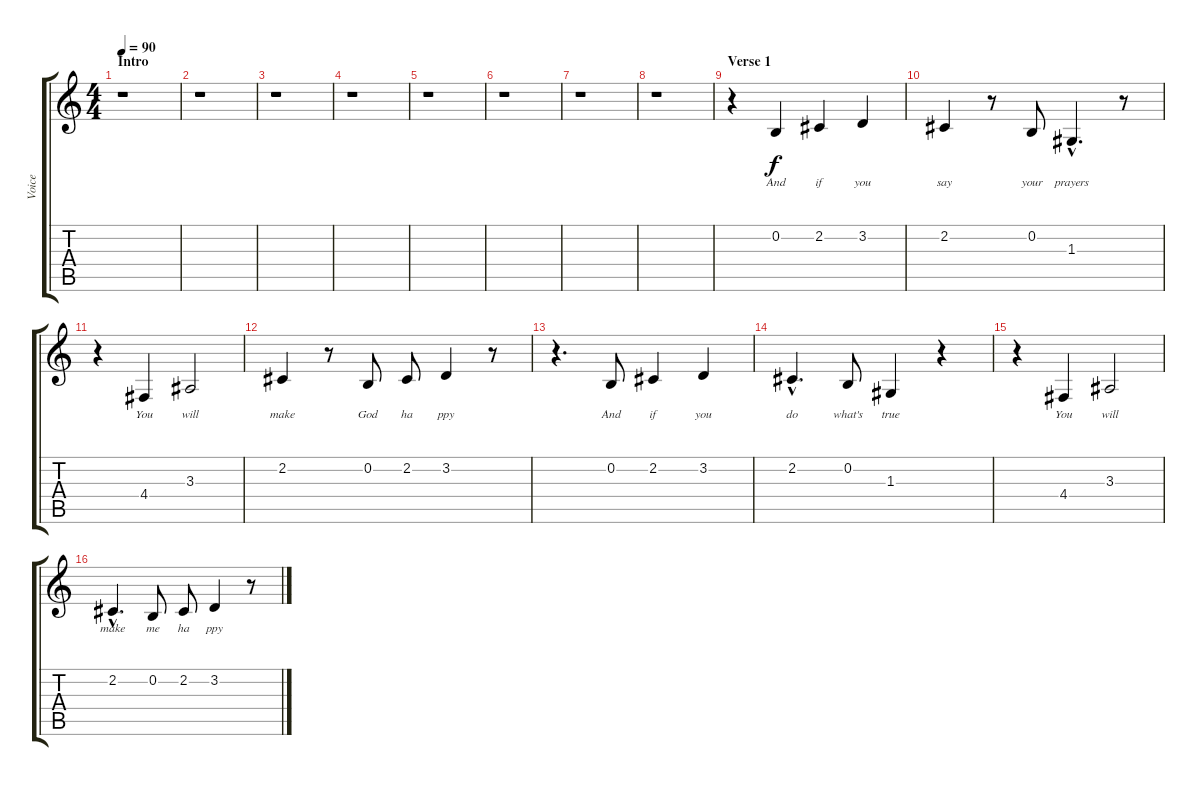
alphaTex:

\track ("Voice" "Voice") {instrument flute}
\staff {score tabs}
\tuning (E4 B3 G3 D3 A2 E2) {hide}
\ts (4 4)
\section ("" "Intro")
\tempo 90
\clef g2
\ks c
r.1{dy f instrument flute} |
r.1 |
r.1 |
r.1 |
r.1 |
r.1 |
r.1 |
r.1 |
\section ("" "Verse 1")
r.4 0.2.4{lyrics (0 "And") lyrics (1 "") lyrics (2 "") lyrics (3 "") lyrics (4 "")} 2.2.4{lyrics (0 "if") lyrics (1 "") lyrics (2 "") lyrics (3 "") lyrics (4 "")} 3.2.4{lyrics (0 "you") lyrics (1 "") lyrics (2 "") lyrics (3 "") lyrics (4 "")} |
2.2.4{lyrics (0 "say") lyrics (1 "") lyrics (2 "") lyrics (3 "") lyrics (4 "")} r.8 0.2.8{lyrics (0 "your") lyrics (1 "") lyrics (2 "") lyrics (3 "") lyrics (4 "")} 1.3{hac}.4{d lyrics (0 "prayers") lyrics (1 "") lyrics (2 "") lyrics (3 "") lyrics (4 "")} r.8 |
r.4 4.4.4{lyrics (0 "You") lyrics (1 "") lyrics (2 "") lyrics (3 "") lyrics (4 "")} 3.3.2{lyrics (0 "will") lyrics (1 "") lyrics (2 "") lyrics (3 "") lyrics (4 "")} |
2.2.4{lyrics (0 "make") lyrics (1 "") lyrics (2 "") lyrics (3 "") lyrics (4 "")} r.8 0.2.8{lyrics (0 "God") lyrics (1 "") lyrics (2 "") lyrics (3 "") lyrics (4 "")} 2.2.8{lyrics (0 "ha") lyrics (1 "") lyrics (2 "") lyrics (3 "") lyrics (4 "")} 3.2.4{lyrics (0 "ppy") lyrics (1 "") lyrics (2 "") lyrics (3 "") lyrics (4 "")} r.8 |
r.4{d} 0.2.8{lyrics (0 "And") lyrics (1 "") lyrics (2 "") lyrics (3 "") lyrics (4 "")} 2.2.4{lyrics (0 "if") lyrics (1 "") lyrics (2 "") lyrics (3 "") lyrics (4 "")} 3.2.4{lyrics (0 "you") lyrics (1 "") lyrics (2 "") lyrics (3 "") lyrics (4 "")} |
2.2{hac}.4{d lyrics (0 "do") lyrics (1 "") lyrics (2 "") lyrics (3 "") lyrics (4 "")} 0.2.8{lyrics (0 "what's") lyrics (1 "") lyrics (2 "") lyrics (3 "") lyrics (4 "")} 1.3.4{lyrics (0 "true") lyrics (1 "") lyrics (2 "") lyrics (3 "") lyrics (4 "")} r.4 |
r.4 4.4.4{lyrics (0 "You") lyrics (1 "") lyrics (2 "") lyrics (3 "") lyrics (4 "")} 3.3.2{lyrics (0 "will") lyrics (1 "") lyrics (2 "") lyrics (3 "") lyrics (4 "")} |
2.2{hac}.4{d lyrics (0 "make") lyrics (1 "") lyrics (2 "") lyrics (3 "") lyrics (4 "")} 0.2.8{lyrics (0 "me") lyrics (1 "") lyrics (2 "") lyrics (3 "") lyrics (4 "")} 2.2.8{lyrics (0 "ha") lyrics (1 "") lyrics (2 "") lyrics (3 "") lyrics (4 "")} 3.2.4{lyrics (0 "ppy") lyrics (1 "") lyrics (2 "") lyrics (3 "") lyrics (4 "")} r.8
